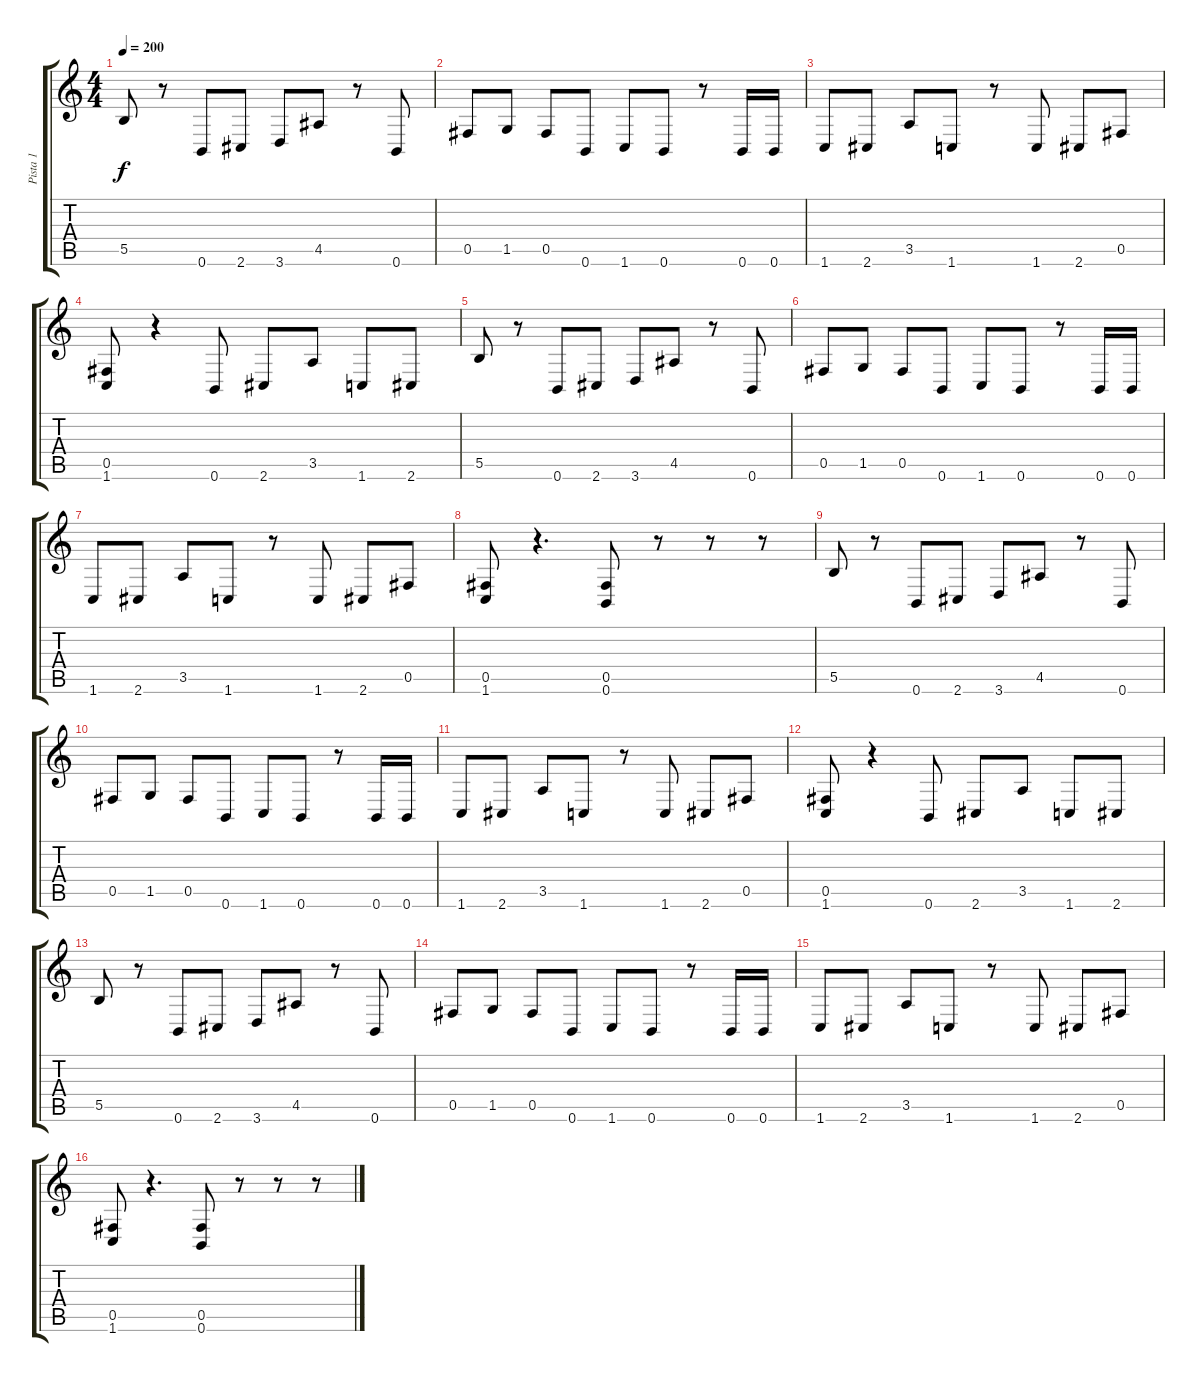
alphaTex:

\track ("Pista 1" "Pista 1") {instrument distortionguitar}
\staff {score tabs}
\tuning (Db4 Ab3 E3 B2 Gb2 B1) {hide}
\ts (4 4)
\tempo 200
\clef g2
\ks c
5.5.8{dy f} r.8 0.6.8 2.6.8 3.6.8 4.5.8 r.8 0.6.8 |
0.5.8 1.5.8 0.5.8 0.6.8 1.6.8 0.6.8 r.8 0.6.16 0.6.16 |
1.6.8 2.6.8 3.5.8 1.6.8 r.8 1.6.8 2.6.8 0.5.8 |
(0.5 1.6).8 r.4 0.6.8 2.6.8 3.5.8 1.6.8 2.6.8 |
5.5.8 r.8 0.6.8 2.6.8 3.6.8 4.5.8 r.8 0.6.8 |
0.5.8 1.5.8 0.5.8 0.6.8 1.6.8 0.6.8 r.8 0.6.16 0.6.16 |
1.6.8 2.6.8 3.5.8 1.6.8 r.8 1.6.8 2.6.8 0.5.8 |
(0.5 1.6).8 r.4{d} (0.5 0.6).8 r.8 r.8 r.8 |
5.5.8 r.8 0.6.8 2.6.8 3.6.8 4.5.8 r.8 0.6.8 |
0.5.8 1.5.8 0.5.8 0.6.8 1.6.8 0.6.8 r.8 0.6.16 0.6.16 |
1.6.8 2.6.8 3.5.8 1.6.8 r.8 1.6.8 2.6.8 0.5.8 |
(0.5 1.6).8 r.4 0.6.8 2.6.8 3.5.8 1.6.8 2.6.8 |
5.5.8 r.8 0.6.8 2.6.8 3.6.8 4.5.8 r.8 0.6.8 |
0.5.8 1.5.8 0.5.8 0.6.8 1.6.8 0.6.8 r.8 0.6.16 0.6.16 |
1.6.8 2.6.8 3.5.8 1.6.8 r.8 1.6.8 2.6.8 0.5.8 |
(0.5 1.6).8 r.4{d} (0.5 0.6).8 r.8 r.8 r.8
